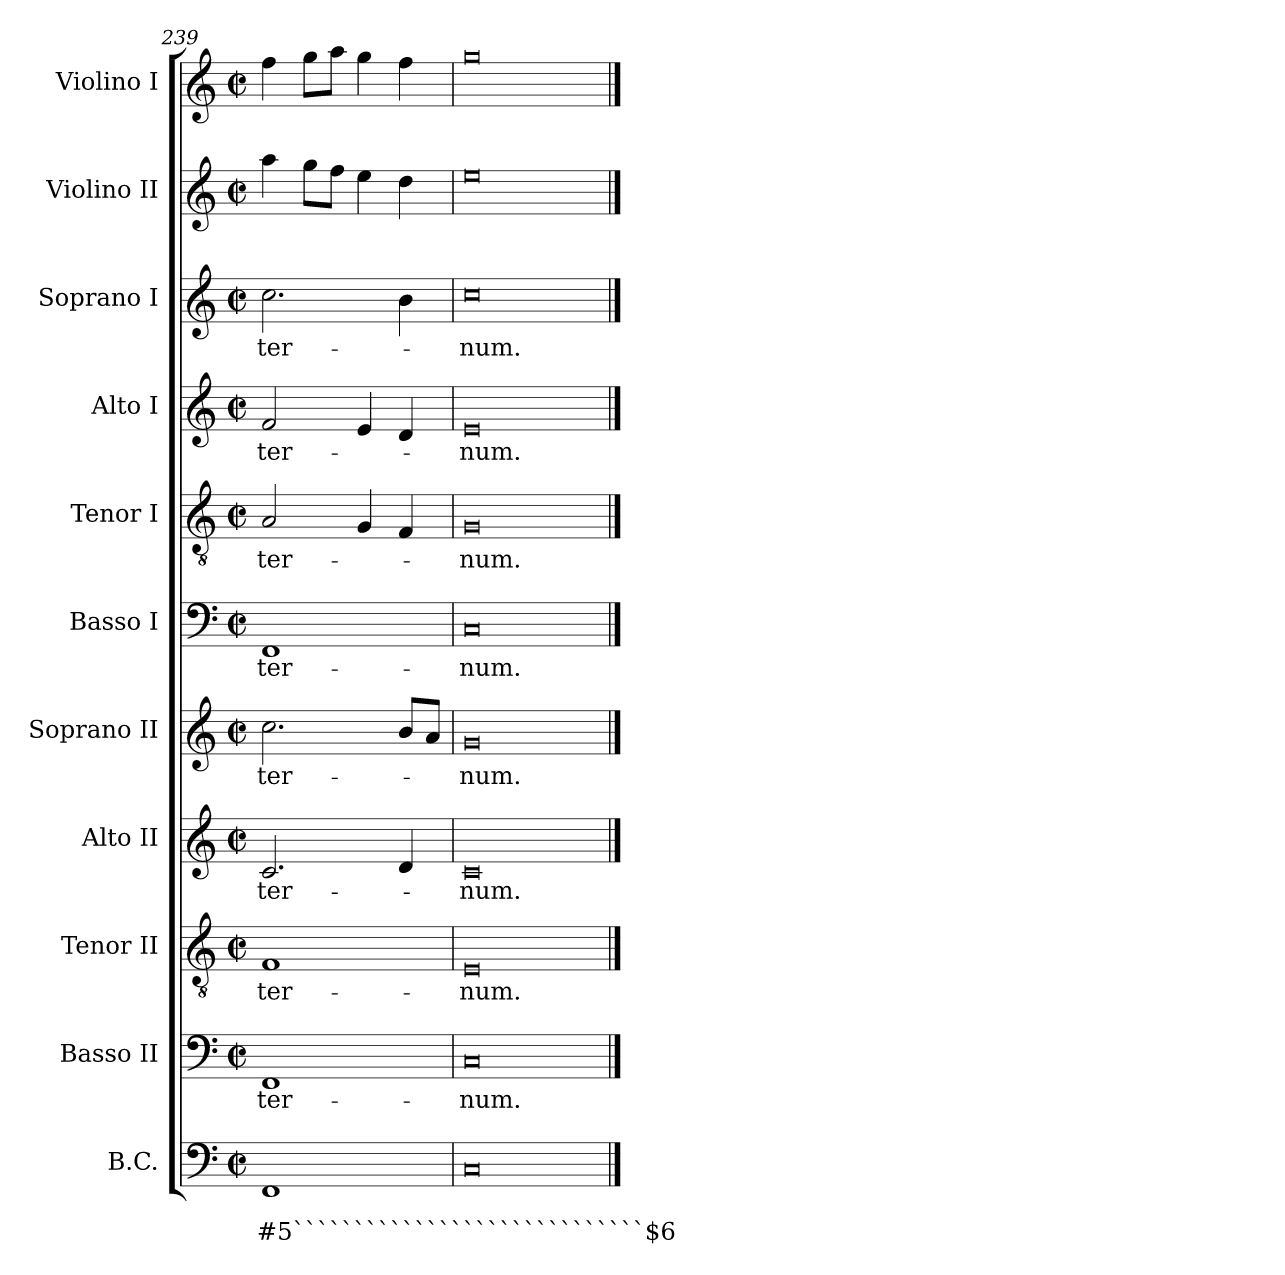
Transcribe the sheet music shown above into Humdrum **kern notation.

**kern	**text	**text	**kern	**text	**kern	**text	**kern	**text	**kern	**text	**kern	**text	**kern	**text	**kern	**text	**kern	**text	**kern	**kern
*part11	*part11	*part11	*part10	*part10	*part9	*part9	*part8	*part8	*part7	*part7	*part6	*part6	*part5	*part5	*part4	*part4	*part3	*part3	*part2	*part1
*staff11	*staff11	*staff11	*staff10	*staff10	*staff9	*staff9	*staff8	*staff8	*staff7	*staff7	*staff6	*staff6	*staff5	*staff5	*staff4	*staff4	*staff3	*staff3	*staff2	*staff1
*I"B.C.	*	*	*I"Basso II	*	*I"Tenor II	*	*I"Alto II	*	*I"Soprano II	*	*I"Basso I	*	*I"Tenor I	*	*I"Alto I	*	*I"Soprano I	*	*I"Violino II	*I"Violino I
*I'BC	*	*	*I'B 2	*	*I'T 2	*	*I'A 2	*	*I'S 2	*	*I'B 1	*	*I'T 1	*	*I'A 1	*	*I'S 1	*	*I'Vln. II	*I'Vln. I
*clefF4	*	*	*clefF4	*	*clefGv2	*	*clefG2	*	*clefG2	*	*clefF4	*	*clefGv2	*	*clefG2	*	*clefG2	*	*clefG2	*clefG2
*k[]	*	*	*k[]	*	*k[]	*	*k[]	*	*k[]	*	*k[]	*	*k[]	*	*k[]	*	*k[]	*	*k[]	*k[]
*C:	*	*	*C:	*	*C:	*	*C:	*	*C:	*	*C:	*	*C:	*	*C:	*	*C:	*	*C:	*C:
*M2/2	*	*	*M2/2	*	*M2/2	*	*M2/2	*	*M2/2	*	*M2/2	*	*M2/2	*	*M2/2	*	*M2/2	*	*M2/2	*M2/2
*met(c|)	*	*	*met(c|)	*	*met(c|)	*	*met(c|)	*	*met(c|)	*	*met(c|)	*	*met(c|)	*	*met(c|)	*	*met(c|)	*	*met(c|)	*met(c|)
=239	=239	=239	=239	=239	=239	=239	=239	=239	=239	=239	=239	=239	=239	=239	=239	=239	=239	=239	=239	=239
!	!	!LO:LY:b	!	!	!	!	!	!	!	!	!	!	!	!	!	!	!	!	!	!
!	!	!	!	!LO:LY:b	!	!	!	!	!	!	!	!	!	!	!	!	!	!	!	!
!	!	!	!	!	!	!LO:LY:b	!	!	!	!	!	!	!	!	!	!	!	!	!	!
!	!	!	!	!	!	!	!	!LO:LY:b	!	!	!	!	!	!	!	!	!	!	!	!
!	!	!	!	!	!	!	!	!	!	!LO:LY:b	!	!	!	!	!	!	!	!	!	!
!	!	!	!	!	!	!	!	!	!	!	!	!LO:LY:b	!	!	!	!	!	!	!	!
!	!	!	!	!	!	!	!	!	!	!	!	!	!	!LO:LY:b	!	!	!	!	!	!
!	!	!	!	!	!	!	!	!	!	!	!	!	!	!	!	!LO:LY:b	!	!	!	!
!	!	!	!	!	!	!	!	!	!	!	!	!	!	!	!	!	!	!LO:LY:b	!	!
1FF	.	#5`````````````````````````````$6	1FF	-ter-	1F	-ter-	2.c/	-ter-	2.cc\	-ter-	1FF	-ter-	2A/	-ter-	2f/	-ter-	2.cc\	-ter-	4aa\	4ff\
.	.	.	.	.	.	.	.	.	.	.	.	.	.	.	.	.	.	.	8gg\L	8gg\L
.	.	.	.	.	.	.	.	.	.	.	.	.	.	.	.	.	.	.	8ff\J	8aa\J
.	.	.	.	.	.	.	.	.	.	.	.	.	4G/	.	4e/	.	.	.	4ee\	4gg\
.	.	.	.	.	.	.	4d/	.	8b/L	.	.	.	4F/	.	4d/	.	4b\	.	4dd\	4ff\
.	.	.	.	.	.	.	.	.	8a/J	.	.	.	.	.	.	.	.	.	.	.
=240	=240	=240	=240	=240	=240	=240	=240	=240	=240	=240	=240	=240	=240	=240	=240	=240	=240	=240	=240	=240
!	!	!	!	!LO:LY:b	!	!	!	!	!	!	!	!	!	!	!	!	!	!	!	!
!	!	!	!	!	!	!LO:LY:b	!	!	!	!	!	!	!	!	!	!	!	!	!	!
!	!	!	!	!	!	!	!	!LO:LY:b	!	!	!	!	!	!	!	!	!	!	!	!
!	!	!	!	!	!	!	!	!	!	!LO:LY:b	!	!	!	!	!	!	!	!	!	!
!	!	!	!	!	!	!	!	!	!	!	!	!LO:LY:b	!	!	!	!	!	!	!	!
!	!	!	!	!	!	!	!	!	!	!	!	!	!	!LO:LY:b	!	!	!	!	!	!
!	!	!	!	!	!	!	!	!	!	!	!	!	!	!	!	!LO:LY:b	!	!	!	!
!	!	!	!	!	!	!	!	!	!	!	!	!	!	!	!	!	!	!LO:LY:b	!	!
0C	.	.	0C	-num.	0E	-num.	0c	-num.	0g	-num.	0C	-num.	0G	-num.	0e	-num.	0cc	-num.	0ee	0gg
==	==	==	==	==	==	==	==	==	==	==	==	==	==	==	==	==	==	==	==	==
*-	*-	*-	*-	*-	*-	*-	*-	*-	*-	*-	*-	*-	*-	*-	*-	*-	*-	*-	*-	*-
